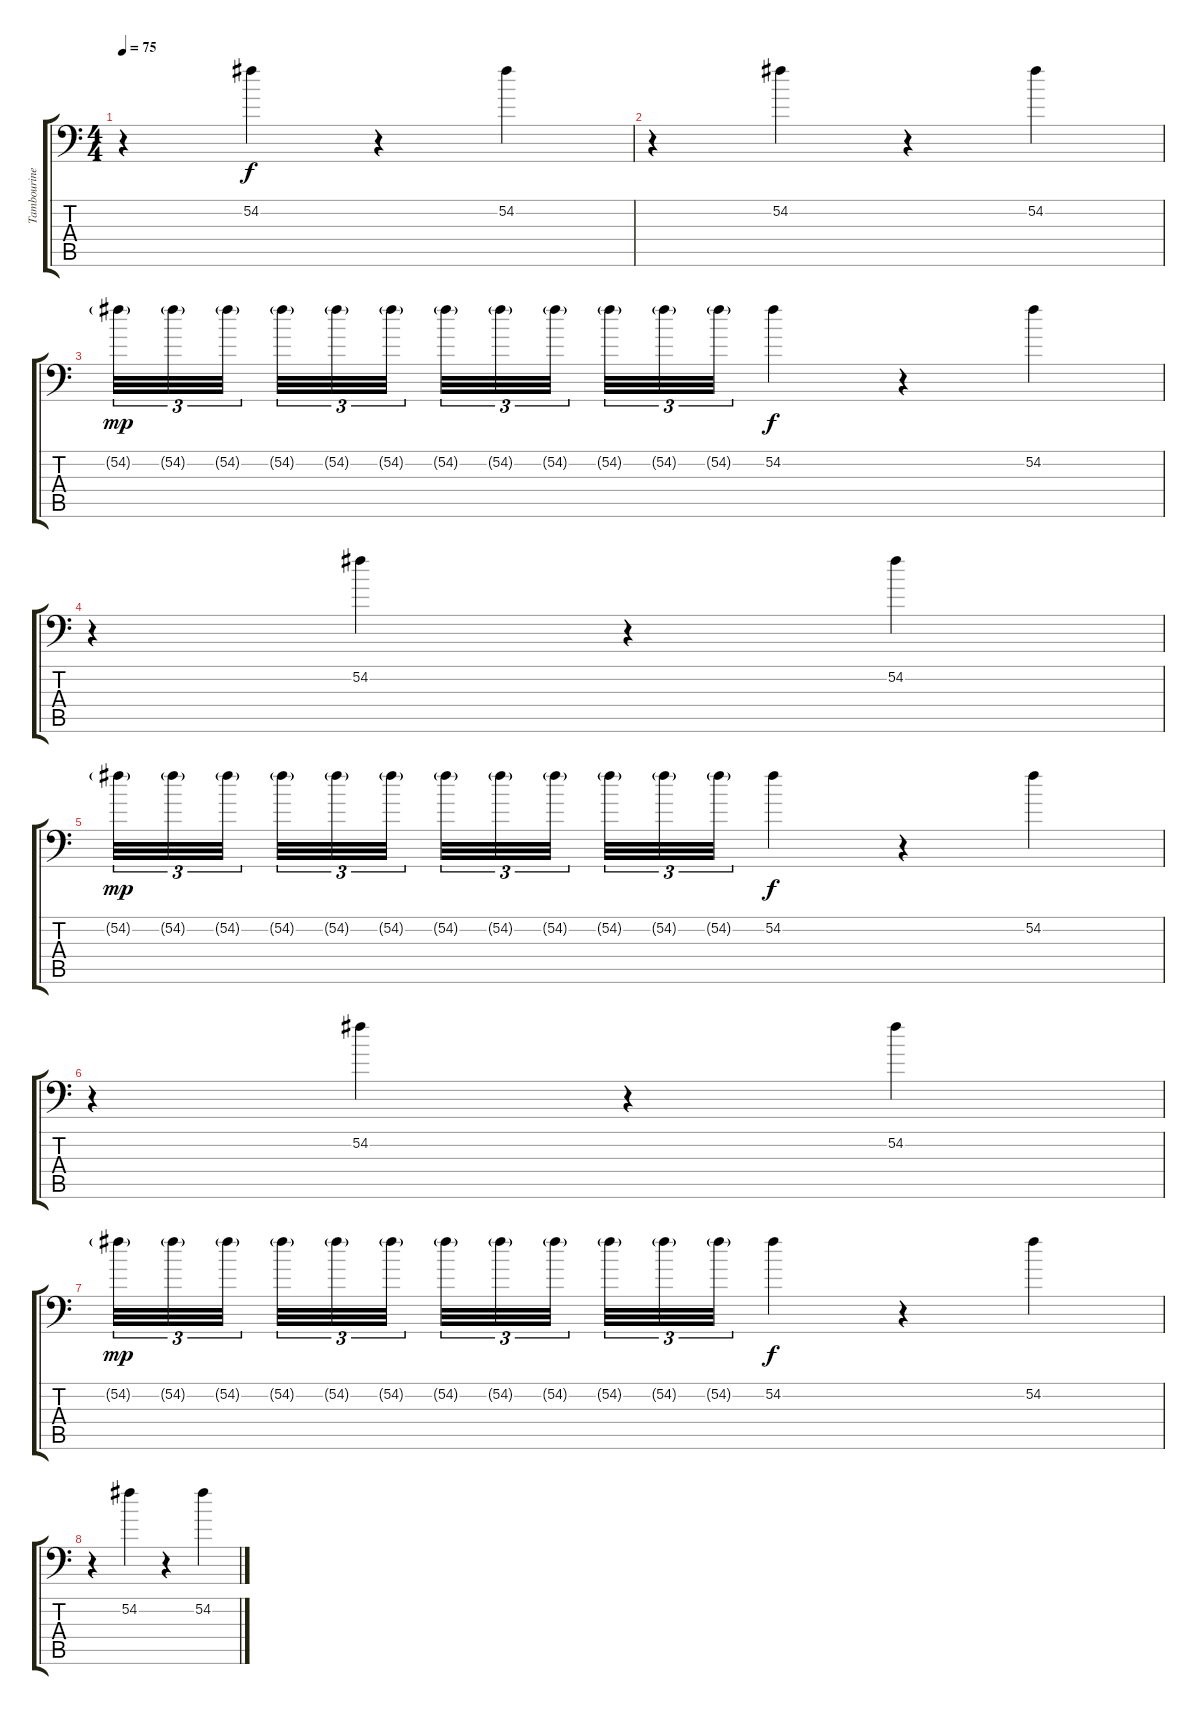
\track ("Tambourine" "Tambourine") {instrument acousticgrandpiano}
\staff {score tabs}
\tuning (C-1 C-1 C-1 C-1 C-1 C-1) {hide}
\ts (4 4)
\tempo 75
\clef f4
\ks c
r.4{dy f} 54.2.4 r.4 54.2.4 |
r.4 54.2.4 r.4 54.2.4 |
54.2{g}.32{tu (3 2) dy mp} 54.2{g}.32{tu (3 2)} 54.2{g}.32{tu (3 2)} 54.2{g}.32{tu (3 2)} 54.2{g}.32{tu (3 2)} 54.2{g}.32{tu (3 2)} 54.2{g}.32{tu (3 2)} 54.2{g}.32{tu (3 2)} 54.2{g}.32{tu (3 2)} 54.2{g}.32{tu (3 2)} 54.2{g}.32{tu (3 2)} 54.2{g}.32{tu (3 2)} 54.2.4{dy f} r.4 54.2.4 |
r.4 54.2.4 r.4 54.2.4 |
54.2{g}.32{tu (3 2) dy mp} 54.2{g}.32{tu (3 2)} 54.2{g}.32{tu (3 2)} 54.2{g}.32{tu (3 2)} 54.2{g}.32{tu (3 2)} 54.2{g}.32{tu (3 2)} 54.2{g}.32{tu (3 2)} 54.2{g}.32{tu (3 2)} 54.2{g}.32{tu (3 2)} 54.2{g}.32{tu (3 2)} 54.2{g}.32{tu (3 2)} 54.2{g}.32{tu (3 2)} 54.2.4{dy f} r.4 54.2.4 |
r.4 54.2.4 r.4 54.2.4 |
54.2{g}.32{tu (3 2) dy mp} 54.2{g}.32{tu (3 2)} 54.2{g}.32{tu (3 2)} 54.2{g}.32{tu (3 2)} 54.2{g}.32{tu (3 2)} 54.2{g}.32{tu (3 2)} 54.2{g}.32{tu (3 2)} 54.2{g}.32{tu (3 2)} 54.2{g}.32{tu (3 2)} 54.2{g}.32{tu (3 2)} 54.2{g}.32{tu (3 2)} 54.2{g}.32{tu (3 2)} 54.2.4{dy f} r.4 54.2.4 |
r.4 54.2.4 r.4 54.2.4
